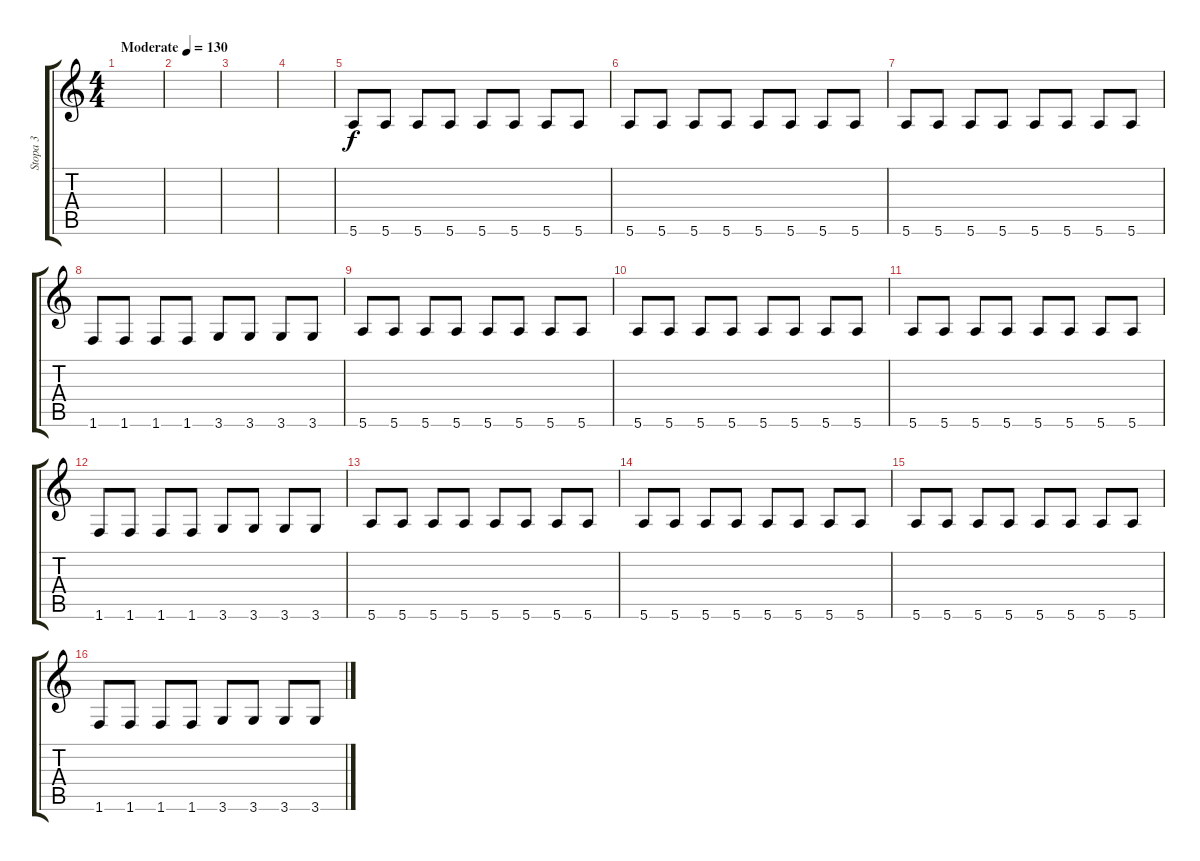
\track ("Stopa 3" "Stopa 3") {instrument electricbassfinger}
\staff {score tabs}
\tuning (E4 B3 G3 D3 A2 E2) {hide}
\ts (4 4)
\tempo (130 "Moderate")
\clef g2
\ks c
|
|
|
|
5.6.8 5.6.8 5.6.8 5.6.8 5.6.8 5.6.8 5.6.8 5.6.8 |
5.6.8 5.6.8 5.6.8 5.6.8 5.6.8 5.6.8 5.6.8 5.6.8 |
5.6.8 5.6.8 5.6.8 5.6.8 5.6.8 5.6.8 5.6.8 5.6.8 |
1.6.8 1.6.8 1.6.8 1.6.8 3.6.8 3.6.8 3.6.8 3.6.8 |
5.6.8 5.6.8 5.6.8 5.6.8 5.6.8 5.6.8 5.6.8 5.6.8 |
5.6.8 5.6.8 5.6.8 5.6.8 5.6.8 5.6.8 5.6.8 5.6.8 |
5.6.8 5.6.8 5.6.8 5.6.8 5.6.8 5.6.8 5.6.8 5.6.8 |
1.6.8 1.6.8 1.6.8 1.6.8 3.6.8 3.6.8 3.6.8 3.6.8 |
5.6.8 5.6.8 5.6.8 5.6.8 5.6.8 5.6.8 5.6.8 5.6.8 |
5.6.8 5.6.8 5.6.8 5.6.8 5.6.8 5.6.8 5.6.8 5.6.8 |
5.6.8 5.6.8 5.6.8 5.6.8 5.6.8 5.6.8 5.6.8 5.6.8 |
1.6.8 1.6.8 1.6.8 1.6.8 3.6.8 3.6.8 3.6.8 3.6.8
